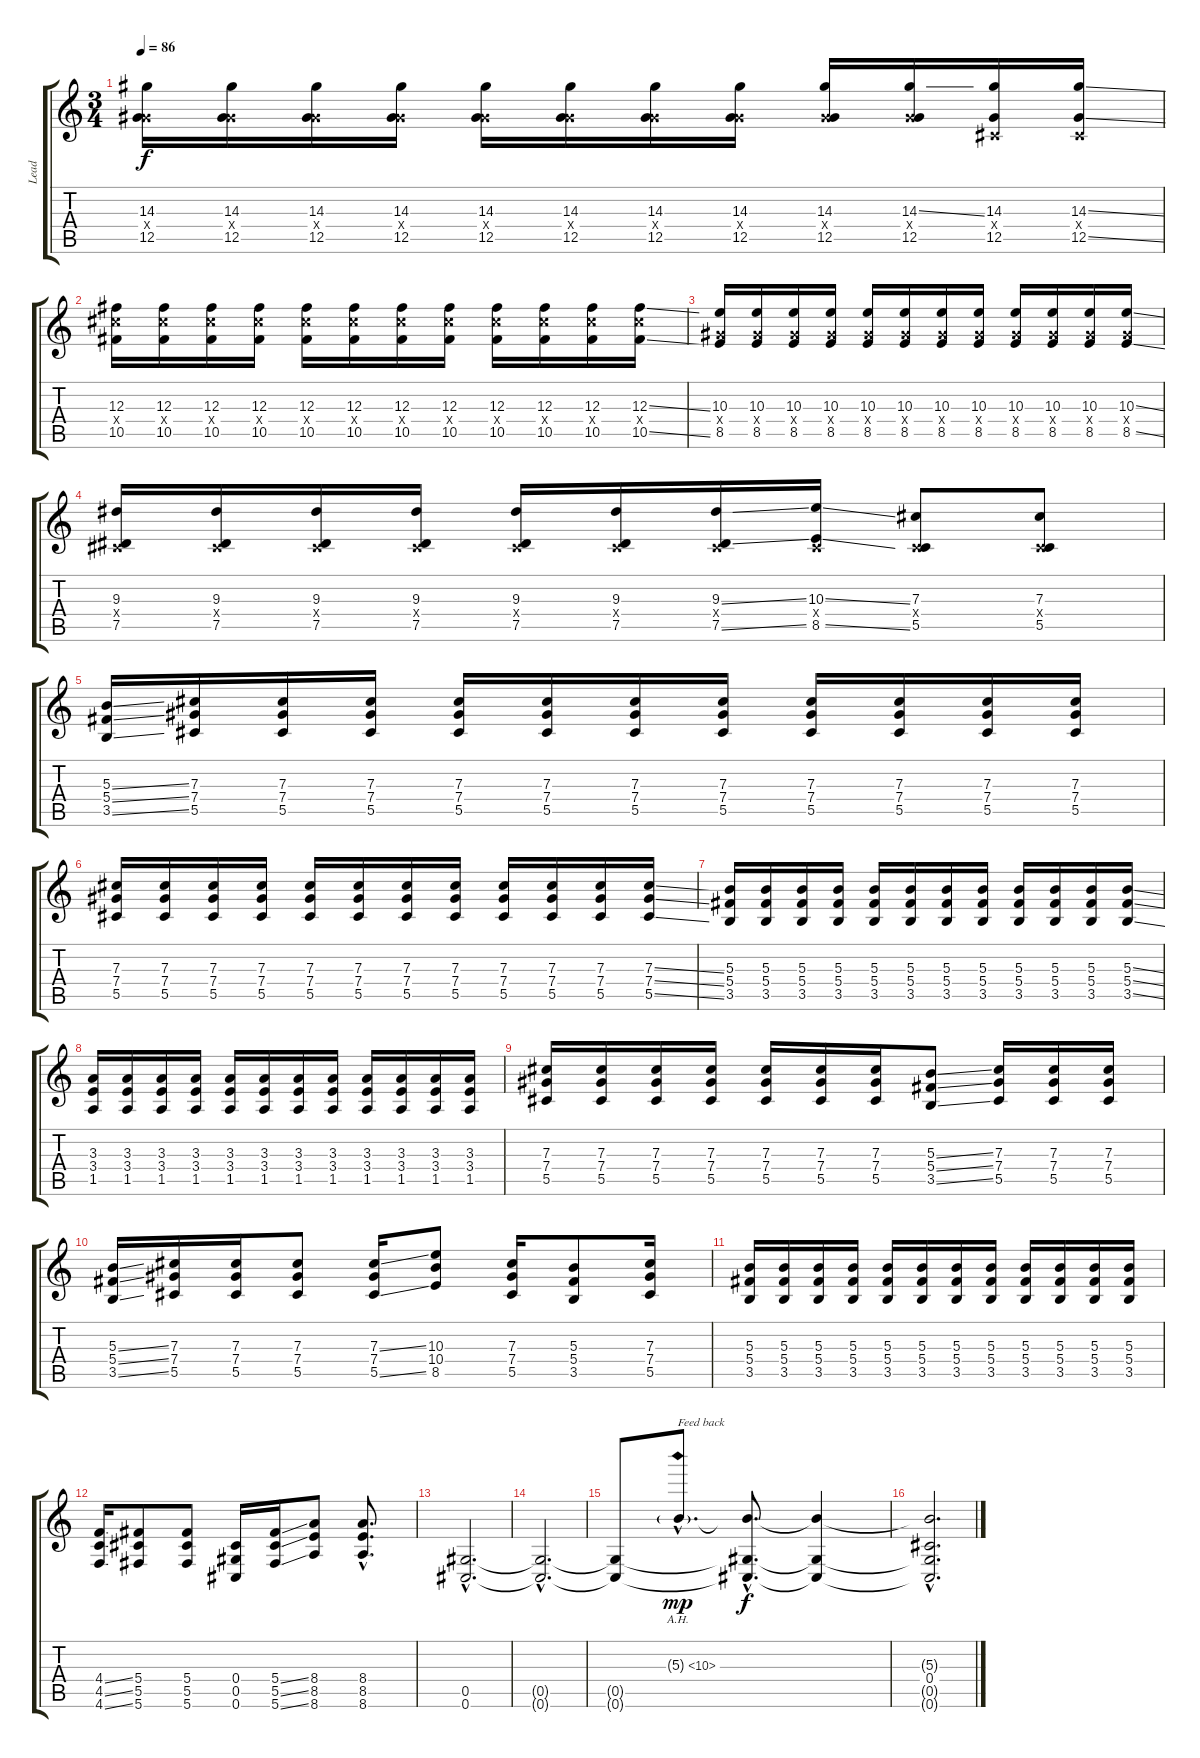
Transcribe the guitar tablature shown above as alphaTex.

\track ("Lead" "Lead") {instrument overdrivenguitar}
\staff {score tabs}
\tuning (Eb4 Bb3 Gb3 Db3 Ab2 Db2) {hide}
\ts (3 4)
\tempo 86
\clef g2
\ks c
(14.3 7.4{x} 12.5).16{dy f volume 10} (14.3 7.4{x} 12.5).16 (14.3 7.4{x} 12.5).16 (14.3 7.4{x} 12.5).16 (14.3 7.4{x} 12.5).16 (14.3 7.4{x} 12.5).16 (14.3 7.4{x} 12.5).16 (14.3 7.4{x} 12.5).16 (14.3 7.4{x} 12.5).16 (14.3{ss} 7.4{x} 12.5).16 (14.3 0.4{x} 12.5).16 (14.3{ss} 0.4{x} 12.5{ss}).16 |
(12.3 12.4{x} 10.5).16{volume 10} (12.3 12.4{x} 10.5).16 (12.3 12.4{x} 10.5).16 (12.3 12.4{x} 10.5).16 (12.3 12.4{x} 10.5).16 (12.3 12.4{x} 10.5).16 (12.3 12.4{x} 10.5).16 (12.3 12.4{x} 10.5).16 (12.3 12.4{x} 10.5).16 (12.3 12.4{x} 10.5).16 (12.3 12.4{x} 10.5).16 (12.3{ss} 12.4{x} 10.5{ss}).16 |
(10.3 7.4{x} 8.5).16{volume 10} (10.3 7.4{x} 8.5).16 (10.3 7.4{x} 8.5).16 (10.3 7.4{x} 8.5).16 (10.3 7.4{x} 8.5).16 (10.3 7.4{x} 8.5).16 (10.3 7.4{x} 8.5).16 (10.3 7.4{x} 8.5).16 (10.3 7.4{x} 8.5).16 (10.3 7.4{x} 8.5).16 (10.3 7.4{x} 8.5).16 (10.3{ss} 7.4{x} 8.5{ss}).16 |
(9.3 0.4{x} 7.5).16{volume 10} (9.3 0.4{x} 7.5).16 (9.3 0.4{x} 7.5).16 (9.3 0.4{x} 7.5).16 (9.3 0.4{x} 7.5).16 (9.3 0.4{x} 7.5).16 (9.3{ss} 0.4{x} 7.5{ss}).16 (10.3{ss} 0.4{x} 8.5{ss}).16 (7.3 0.4{x} 5.5).8{volume 13} (7.3 0.4{x} 5.5).8 |
(5.3{ss} 5.4{ss} 3.5{ss}).16{volume 13} (7.3 7.4 5.5).16 (7.3 7.4 5.5).16 (7.3 7.4 5.5).16 (7.3 7.4 5.5).16 (7.3 7.4 5.5).16 (7.3 7.4 5.5).16 (7.3 7.4 5.5).16 (7.3 7.4 5.5).16 (7.3 7.4 5.5).16 (7.3 7.4 5.5).16 (7.3 7.4 5.5).16 |
(7.3 7.4 5.5).16 (7.3 7.4 5.5).16 (7.3 7.4 5.5).16 (7.3 7.4 5.5).16 (7.3 7.4 5.5).16 (7.3 7.4 5.5).16 (7.3 7.4 5.5).16 (7.3 7.4 5.5).16 (7.3 7.4 5.5).16 (7.3 7.4 5.5).16 (7.3 7.4 5.5).16 (7.3{ss} 7.4{ss} 5.5{ss}).16 |
(5.3 5.4 3.5).16 (5.3 5.4 3.5).16 (5.3 5.4 3.5).16 (5.3 5.4 3.5).16 (5.3 5.4 3.5).16 (5.3 5.4 3.5).16 (5.3 5.4 3.5).16 (5.3 5.4 3.5).16 (5.3 5.4 3.5).16 (5.3 5.4 3.5).16 (5.3 5.4 3.5).16 (5.3{ss} 5.4{ss} 3.5{ss}).16 |
(3.3 3.4 1.5).16 (3.3 3.4 1.5).16 (3.3 3.4 1.5).16 (3.3 3.4 1.5).16 (3.3 3.4 1.5).16 (3.3 3.4 1.5).16 (3.3 3.4 1.5).16 (3.3 3.4 1.5).16 (3.3 3.4 1.5).16 (3.3 3.4 1.5).16 (3.3 3.4 1.5).16 (3.3 3.4 1.5).16 |
(7.3 7.4 5.5).16 (7.3 7.4 5.5).16 (7.3 7.4 5.5).16 (7.3 7.4 5.5).16 (7.3 7.4 5.5).16 (7.3 7.4 5.5).16 (7.3 7.4 5.5).16 (5.3{ss} 5.4{ss} 3.5{ss}).8 (7.3 7.4 5.5).16 (7.3 7.4 5.5).16 (7.3 7.4 5.5).16 |
(5.3{ss} 5.4{ss} 3.5{ss}).16 (7.3 7.4 5.5).16 (7.3 7.4 5.5).16 (7.3 7.4 5.5).8 (7.3{ss} 7.4 5.5{ss}).16 (10.3 10.4 8.5).8 (7.3 7.4 5.5).16 (5.3 5.4 3.5).8 (7.3 7.4 5.5).16 |
(5.3 5.4 3.5).16 (5.3 5.4 3.5).16 (5.3 5.4 3.5).16 (5.3 5.4 3.5).16 (5.3 5.4 3.5).16 (5.3 5.4 3.5).16 (5.3 5.4 3.5).16 (5.3 5.4 3.5).16 (5.3 5.4 3.5).16 (5.3 5.4 3.5).16 (5.3 5.4 3.5).16 (5.3 5.4 3.5).16 |
(4.4{ss} 4.5{ss} 4.6{ss}).16 (5.4 5.5 5.6).8 (5.4 5.5 5.6).8 (0.4 0.5 0.6).16 (5.4{ss} 5.5{ss} 5.6{ss}).16 (8.4 8.5 8.6).8 (8.4{hac} 8.5{hac} 8.6{hac}).8{d} |
(0.5{hac} 0.6{hac}).2{d} |
(0.5{hac t} 0.6{hac t}).2{d} |
(0.5{t} 0.6{t}).8 5.3{ah 5 g hac}.8{d txt "Feed back" dy mp volume 0} (5.3{hac t} 0.5{hac t} 0.6{hac t}).8{d dy f} (5.3{t} 0.5{t} 0.6{t}).4 |
(5.3{hac t} 0.4{hac} 0.5{hac t} 0.6{hac t}).2{d}
